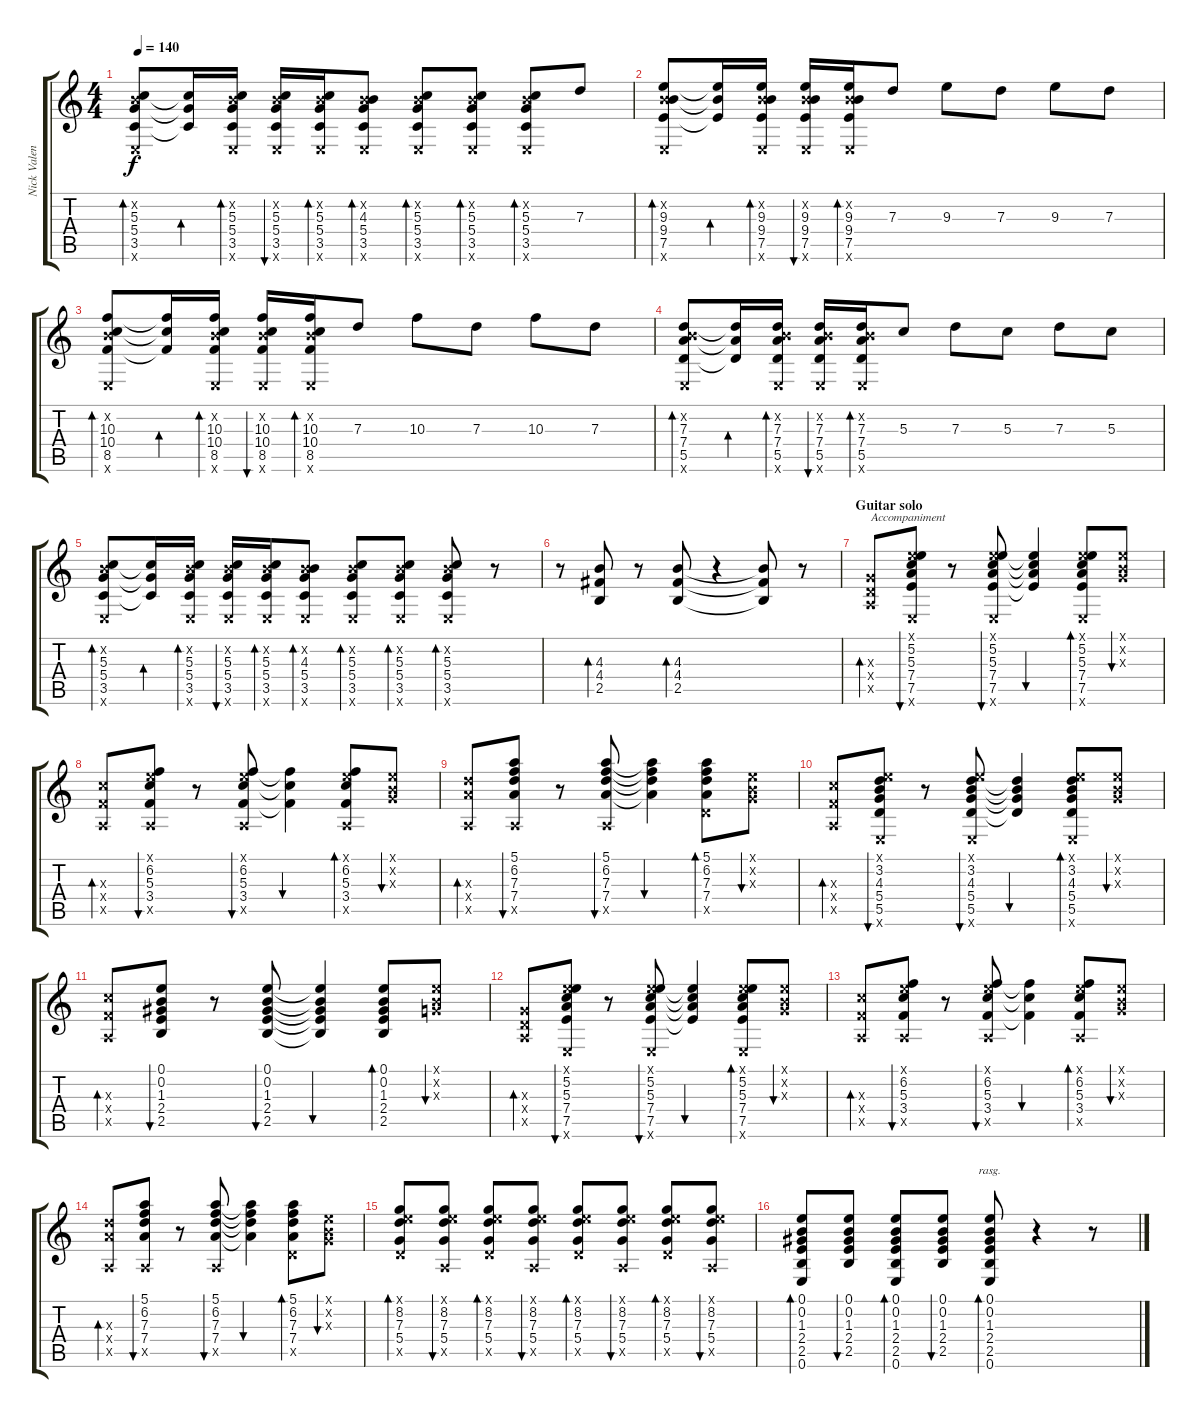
\track ("Nick Valensi? (left)" "Nick Valen") {instrument electricguitarjazz}
\staff {score tabs}
\tuning (E4 B3 G3 D3 A2 E2) {hide}
\ts (4 4)
\tempo 140
\clef g2
\ks c
(0.2{x} 5.3 5.4 3.5 0.6{x}).8{bd 30 dy f} (5.3{t} 5.4{t} 3.5{t}).16{bd 30} (0.2{x} 5.3 5.4 3.5 0.6{x}).16{bd 30} (0.2{x} 5.3 5.4 3.5 0.6{x}).16{bu 30} (0.2{x} 5.3 5.4 3.5 0.6{x}).16{bd 30} (0.2{x} 4.3 5.4 3.5 0.6{x}).8{bd 30} (0.2{x} 5.3 5.4 3.5 0.6{x}).8{bd 30} (0.2{x} 5.3 5.4 3.5 0.6{x}).8{bd 30} (0.2{x} 5.3 5.4 3.5 0.6{x}).8{bd 30} 7.3.8 |
(0.2{x} 9.3 9.4 7.5 0.6{x}).8{bd 30} (9.3{t} 9.4{t} 7.5{t}).16{bd 30} (0.2{x} 9.3 9.4 7.5 0.6{x}).16{bd 30} (0.2{x} 9.3 9.4 7.5 0.6{x}).16{bu 30} (0.2{x} 9.3 9.4 7.5 0.6{x}).16{bd 30} 7.3.8 9.3.8 7.3.8 9.3.8 7.3.8 |
(0.2{x} 10.3 10.4 8.5 0.6{x}).8{bd 30} (10.3{t} 10.4{t} 8.5{t}).16{bd 30} (0.2{x} 10.3 10.4 8.5 0.6{x}).16{bd 30} (0.2{x} 10.3 10.4 8.5 0.6{x}).16{bu 30} (0.2{x} 10.3 10.4 8.5 0.6{x}).16{bd 30} 7.3.8 10.3.8 7.3.8 10.3.8 7.3.8 |
(0.2{x} 7.3 7.4 5.5 0.6{x}).8{bd 30} (7.3{t} 7.4{t} 5.5{t}).16{bd 30} (0.2{x} 7.3 7.4 5.5 0.6{x}).16{bd 30} (0.2{x} 7.3 7.4 5.5 0.6{x}).16{bu 30} (0.2{x} 7.3 7.4 5.5 0.6{x}).16{bd 30} 5.3.8 7.3.8 5.3.8 7.3.8 5.3.8 |
(0.2{x} 5.3 5.4 3.5 0.6{x}).8{bd 30} (5.3{t} 5.4{t} 3.5{t}).16{bd 30} (0.2{x} 5.3 5.4 3.5 0.6{x}).16{bd 30} (0.2{x} 5.3 5.4 3.5 0.6{x}).16{bu 30} (0.2{x} 5.3 5.4 3.5 0.6{x}).16{bd 30} (0.2{x} 4.3 5.4 3.5 0.6{x}).8{bd 30} (0.2{x} 5.3 5.4 3.5 0.6{x}).8{bd 30} (0.2{x} 5.3 5.4 3.5 0.6{x}).8{bd 30} (0.2{x} 5.3 5.4 3.5 0.6{x}).8{bd 30} r.8 |
r.8 (4.3 4.4 2.5).8{bd 60} r.8 (4.3 4.4 2.5).8{bd 60} r.4 (4.3{t} 4.4{t} 2.5{t}).8 r.8 |
\section ("" "Guitar solo")
(0.3{x} 0.4{x} 0.5{x}).8{bd 60 txt "Accompaniment"} (0.1{x} 5.2 5.3 7.4 7.5 0.6{x}).8{bu 60} r.8 (0.1{x} 5.2 5.3 7.4 7.5 0.6{x}).8{bu 60} (5.2{t} 5.3{t} 7.4{t} 7.5{t}).4{bu 60} (0.1{x} 5.2 5.3 7.4 7.5 0.6{x}).8{bd 60} (0.1{x} 0.2{x} 0.3{x}).8{bu 60} |
(5.3{x} 3.4{x} 0.5{x}).8{bd 60} (0.1{x} 6.2 5.3 3.4 0.5{x}).8{bu 60} r.8 (0.1{x} 6.2 5.3 3.4 0.5{x}).8{bu 60} (6.2{t} 5.3{t} 3.4{t}).4{bu 60} (0.1{x} 6.2 5.3 3.4 0.5{x}).8{bd 60} (0.1{x} 0.2{x} 0.3{x}).8{bu 60} |
(7.3{x} 7.4{x} 0.5{x}).8{bd 60} (5.1 6.2 7.3 7.4 0.5{x}).8{bu 60} r.8 (5.1 6.2 7.3 7.4 0.5{x}).8{bu 60} (5.1{t} 6.2{t} 7.3{t} 7.4{t}).4{bu 60} (5.1 6.2 7.3 7.4 5.5{x}).8{bd 60} (0.1{x} 0.2{x} 0.3{x}).8{bu 60} |
(5.3{x} 3.4{x} 0.5{x}).8{bd 60} (0.1{x} 3.2 4.3 5.4 5.5 0.6{x}).8{bu 60} r.8 (0.1{x} 3.2 4.3 5.4 5.5 0.6{x}).8{bu 60} (3.2{t} 4.3{t} 5.4{t} 5.5{t}).4{bu 60} (0.1{x} 3.2 4.3 5.4 5.5 0.6{x}).8{bd 60} (0.1{x} 0.2{x} 0.3{x}).8{bu 60} |
(5.3{x} 3.4{x} 0.5{x}).8{bd 60} (0.1 0.2 1.3 2.4 2.5).8{bu 60} r.8 (0.1 0.2 1.3 2.4 2.5).8{bu 60} (0.1{t} 0.2{t} 1.3{t} 2.4{t} 2.5{t}).4{bu 60} (0.1 0.2 1.3 2.4 2.5).8{bd 60} (0.1{x} 0.2{x} 0.3{x}).8{bu 60} |
(0.3{x} 0.4{x} 0.5{x}).8{bd 60} (0.1{x} 5.2 5.3 7.4 7.5 0.6{x}).8{bu 60} r.8 (0.1{x} 5.2 5.3 7.4 7.5 0.6{x}).8{bu 60} (5.2{t} 5.3{t} 7.4{t} 7.5{t}).4{bu 60} (0.1{x} 5.2 5.3 7.4 7.5 0.6{x}).8{bd 60} (0.1{x} 0.2{x} 0.3{x}).8{bu 60} |
(5.3{x} 3.4{x} 0.5{x}).8{bd 60} (0.1{x} 6.2 5.3 3.4 0.5{x}).8{bu 60} r.8 (0.1{x} 6.2 5.3 3.4 0.5{x}).8{bu 60} (6.2{t} 5.3{t} 3.4{t}).4{bu 60} (0.1{x} 6.2 5.3 3.4 0.5{x}).8{bd 60} (0.1{x} 0.2{x} 0.3{x}).8{bu 60} |
(7.3{x} 7.4{x} 0.5{x}).8{bd 60} (5.1 6.2 7.3 7.4 0.5{x}).8{bu 60} r.8 (5.1 6.2 7.3 7.4 0.5{x}).8{bu 60} (5.1{t} 6.2{t} 7.3{t} 7.4{t}).4{bu 60} (5.1 6.2 7.3 7.4 5.5{x}).8{bd 60} (0.1{x} 0.2{x} 0.3{x}).8{bu 60} |
(0.1{x} 8.2 7.3 5.4 5.5{x}).8{bd 60} (0.1{x} 8.2 7.3 5.4 0.5{x}).8{bu 60} (0.1{x} 8.2 7.3 5.4 5.5{x}).8{bd 60} (0.1{x} 8.2 7.3 5.4 0.5{x}).8{bu 60} (0.1{x} 8.2 7.3 5.4 5.5{x}).8{bd 60} (0.1{x} 8.2 7.3 5.4 0.5{x}).8{bu 60} (0.1{x} 8.2 7.3 5.4 5.5{x}).8{bd 60} (0.1{x} 8.2 7.3 5.4 0.5{x}).8{bu 60} |
(0.1 0.2 1.3 2.4 2.5 0.6).8{bd 60} (0.1 0.2 1.3 2.4 2.5).8{bu 60} (0.1 0.2 1.3 2.4 2.5 0.6).8{bd 60} (0.1 0.2 1.3 2.4 2.5).8{bu 60} (0.1 0.2 1.3 2.4 2.5 0.6).8{bd 60 rasg ii} r.4 r.8
